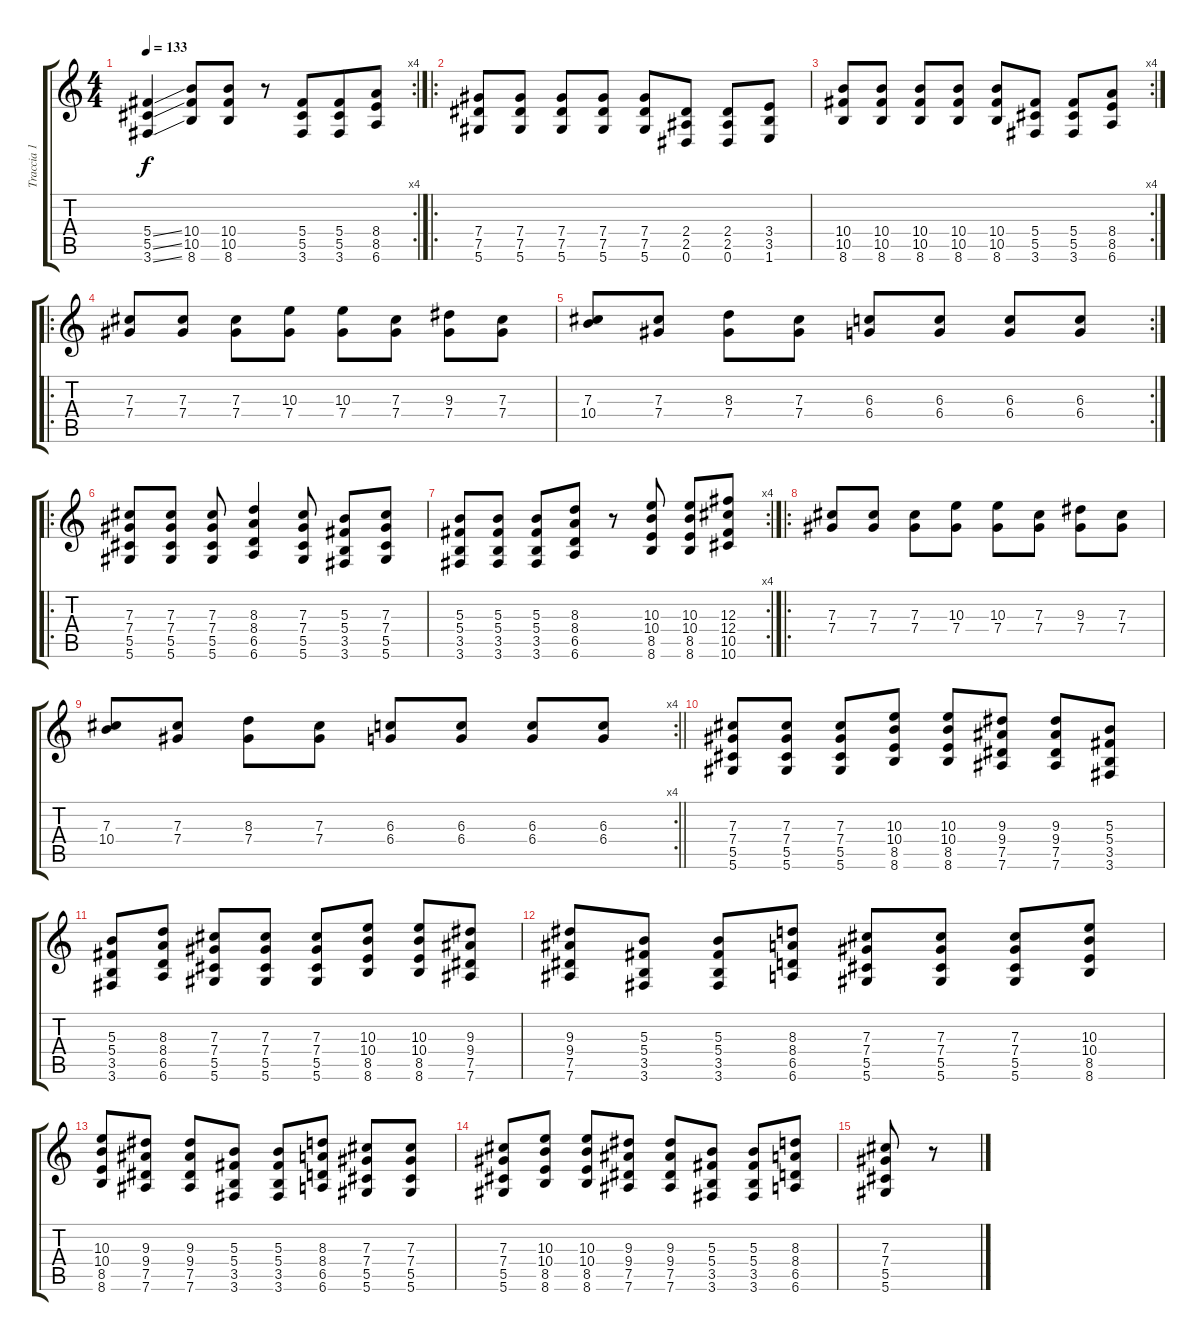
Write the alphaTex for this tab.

\track ("Traccia 1" "Traccia 1") {instrument overdrivenguitar}
\staff {score tabs}
\tuning (Eb4 Bb3 Gb3 Db3 Ab2 Eb2) {hide}
\rc 4
\ts (4 4)
\tempo 133
\clef g2
\ks c
(5.4{ss} 5.5{ss} 3.6{ss}).4{dy f} (10.4 10.5 8.6).8{beam merge} (10.4 10.5 8.6).8 r.8 (5.4 5.5 3.6).8{beam merge} (5.4 5.5 3.6).8{beam merge} (8.4 8.5 6.6).8 |
\ro
(7.4 7.5 5.6).8{volume 14} (7.4 7.5 5.6).8 (7.4 7.5 5.6).8 (7.4 7.5 5.6).8 (7.4 7.5 5.6).8 (2.4 2.5 0.6).8 (2.4 2.5 0.6).8 (3.4 3.5 1.6).8 |
\rc 4
(10.4 10.5 8.6).8 (10.4 10.5 8.6).8 (10.4 10.5 8.6).8 (10.4 10.5 8.6).8 (10.4 10.5 8.6).8 (5.4 5.5 3.6).8 (5.4 5.5 3.6).8 (8.4 8.5 6.6).8 |
\ro
(7.3 7.4).8 (7.3 7.4).8 (7.3 7.4).8 (10.3 7.4).8 (10.3 7.4).8 (7.3 7.4).8 (9.3 7.4).8 (7.3 7.4).8 |
\rc 2
(7.3 10.4).8 (7.3 7.4).8 (8.3 7.4).8 (7.3 7.4).8 (6.3 6.4).8 (6.3 6.4).8 (6.3 6.4).8 (6.3 6.4).8 |
\ro
(7.3 7.4 5.5 5.6).8 (7.3 7.4 5.5 5.6).8 (7.3 7.4 5.5 5.6).8 (8.3 8.4 6.5 6.6).4 (7.3 7.4 5.5 5.6).8 (5.3 5.4 3.5 3.6).8 (7.3 7.4 5.5 5.6).8 |
\rc 4
(5.3 5.4 3.5 3.6).8 (5.3 5.4 3.5 3.6).8 (5.3 5.4 3.5 3.6).8 (8.3 8.4 6.5 6.6).8 r.8 (10.3 10.4 8.5 8.6).8 (10.3 10.4 8.5 8.6).8 (12.3 12.4 10.5 10.6).8 |
\ro
(7.3 7.4).8 (7.3 7.4).8 (7.3 7.4).8 (10.3 7.4).8 (10.3 7.4).8 (7.3 7.4).8 (9.3 7.4).8 (7.3 7.4).8 |
\rc 4
\barLineRight lightlight
(7.3 10.4).8 (7.3 7.4).8 (8.3 7.4).8 (7.3 7.4).8 (6.3 6.4).8 (6.3 6.4).8 (6.3 6.4).8 (6.3 6.4).8 |
(7.3 7.4 5.5 5.6).8 (7.3 7.4 5.5 5.6).8 (7.3 7.4 5.5 5.6).8 (10.3 10.4 8.5 8.6).8 (10.3 10.4 8.5 8.6).8 (9.3 9.4 7.5 7.6).8 (9.3 9.4 7.5 7.6).8 (5.3 5.4 3.5 3.6).8 |
(5.3 5.4 3.5 3.6).8 (8.3 8.4 6.5 6.6).8 (7.3 7.4 5.5 5.6).8 (7.3 7.4 5.5 5.6).8 (7.3 7.4 5.5 5.6).8 (10.3 10.4 8.5 8.6).8 (10.3 10.4 8.5 8.6).8 (9.3 9.4 7.5 7.6).8 |
(9.3 9.4 7.5 7.6).8 (5.3 5.4 3.5 3.6).8 (5.3 5.4 3.5 3.6).8 (8.3 8.4 6.5 6.6).8 (7.3 7.4 5.5 5.6).8 (7.3 7.4 5.5 5.6).8 (7.3 7.4 5.5 5.6).8 (10.3 10.4 8.5 8.6).8 |
(10.3 10.4 8.5 8.6).8 (9.3 9.4 7.5 7.6).8 (9.3 9.4 7.5 7.6).8 (5.3 5.4 3.5 3.6).8 (5.3 5.4 3.5 3.6).8 (8.3 8.4 6.5 6.6).8 (7.3 7.4 5.5 5.6).8 (7.3 7.4 5.5 5.6).8 |
(7.3 7.4 5.5 5.6).8 (10.3 10.4 8.5 8.6).8 (10.3 10.4 8.5 8.6).8 (9.3 9.4 7.5 7.6).8 (9.3 9.4 7.5 7.6).8 (5.3 5.4 3.5 3.6).8 (5.3 5.4 3.5 3.6).8 (8.3 8.4 6.5 6.6).8 |
(7.3 7.4 5.5 5.6).8 r.8
